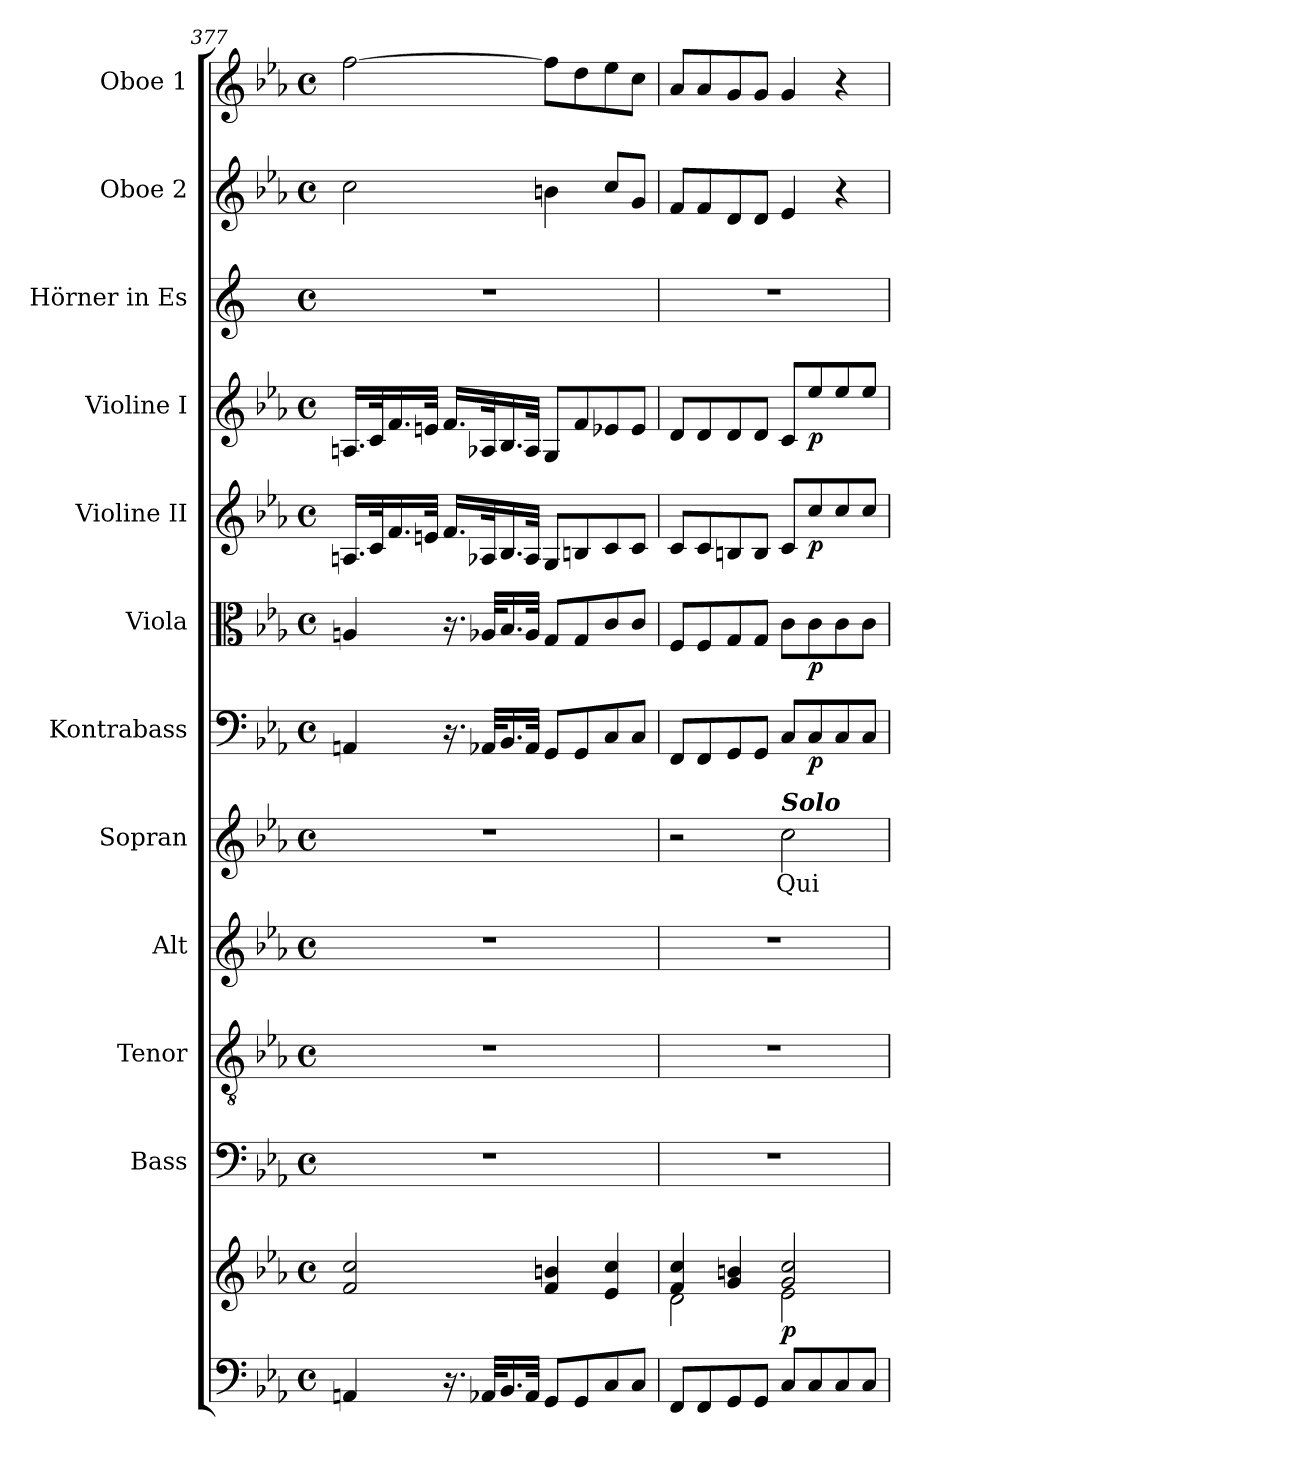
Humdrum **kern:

**kern	**kern	**dynam	**kern	**kern	**kern	**kern	**text	**kern	**dynam	**kern	**dynam	**kern	**dynam	**kern	**dynam	**kern	**kern	**kern
*part12	*part12	*part12	*part11	*part10	*part9	*part8	*part8	*part7	*part7	*part6	*part6	*part5	*part5	*part4	*part4	*part3	*part2	*part1
*staff13	*staff12	*staff12/13	*staff11	*staff10	*staff9	*staff8	*staff8	*staff7	*staff7	*staff6	*staff6	*staff5	*staff5	*staff4	*staff4	*staff3	*staff2	*staff1
*	*	*	*I"Bass	*I"Tenor	*I"Alt	*I"Sopran	*	*I"Kontrabass	*	*I"Viola	*	*I"Violine II	*	*I"Violine I	*	*I"Hörner in Es	*I"Oboe 2	*I"Oboe 1
*	*	*	*I'B.	*I'T.	*I'A.	*I'S.	*	*I'Kb.	*	*I'Vla.	*	*I'Vl. II	*	*I'Vl. I	*	*	*I'Ob. 2	*I'Ob. 1
*clefF4	*clefG2	*	*clefF4	*clefGv2	*clefG2	*clefG2	*	*clefF4	*	*clefC3	*	*clefG2	*	*clefG2	*	*clefG2	*clefG2	*clefG2
*	*	*	*	*	*	*	*	*ITrd7c12	*	*	*	*	*	*	*	*ITrd5c9	*	*
*k[b-e-a-]	*k[b-e-a-]	*	*k[b-e-a-]	*k[b-e-a-]	*k[b-e-a-]	*k[b-e-a-]	*	*k[b-e-a-]	*	*k[b-e-a-]	*	*k[b-e-a-]	*	*k[b-e-a-]	*	*k[b-e-a-]	*k[b-e-a-]	*k[b-e-a-]
*E-:	*E-:	*	*E-:	*E-:	*E-:	*E-:	*	*E-:	*	*E-:	*	*E-:	*	*E-:	*	*E-:	*E-:	*E-:
*M4/4	*M4/4	*	*M4/4	*M4/4	*M4/4	*M4/4	*	*M4/4	*	*M4/4	*	*M4/4	*	*M4/4	*	*M4/4	*M4/4	*M4/4
*met(c)	*met(c)	*	*met(c)	*met(c)	*met(c)	*met(c)	*	*met(c)	*	*met(c)	*	*met(c)	*	*met(c)	*	*met(c)	*met(c)	*met(c)
=377	=377	=377	=377	=377	=377	=377	=377	=377	=377	=377	=377	=377	=377	=377	=377	=377	=377	=377
4AAn/	2f/ 2cc/	.	1r	1r	1r	1r	.	4AAAn/	.	4An/	.	16.An/LL	.	16.An/LL	.	1r	2cc\	[2ff\
.	.	.	.	.	.	.	.	.	.	.	.	32c/k	.	32c/k	.	.	.	.
.	.	.	.	.	.	.	.	.	.	.	.	16.f/	.	16.f/	.	.	.	.
.	.	.	.	.	.	.	.	.	.	.	.	32en/JJk	.	32en/JJk	.	.	.	.
16.r	.	.	.	.	.	.	.	16.r	.	16.r	.	16.f/LL	.	16.f/LL	.	.	.	.
32AA-X/KLL	.	.	.	.	.	.	.	32AAA-X/KLL	.	32A-X/KLL	.	32A-X/k	.	32A-X/k	.	.	.	.
16.BB-/	.	.	.	.	.	.	.	16.BBB-/	.	16.B-/	.	16.B-/	.	16.B-/	.	.	.	.
32AA-/JJk	.	.	.	.	.	.	.	32AAA-/JJk	.	32A-/JJk	.	32A-/JJk	.	32A-/JJk	.	.	.	.
8GG/L	4f/ 4bn/	.	.	.	.	.	.	8GGG/L	.	8G/L	.	8G/L	.	8G/L	.	.	4bn\	8ff\L]
8GG/	.	.	.	.	.	.	.	8GGG/	.	8G/	.	8Bn/	.	8f/	.	.	.	8dd\
8C/	4e-/ 4cc/	.	.	.	.	.	.	8CC/	.	8c/	.	8c/	.	8e-X/	.	.	8cc/L	8ee-\
8C/J	.	.	.	.	.	.	.	8CC/J	.	8c/J	.	8c/J	.	8e-/J	.	.	8g/J	8cc\J
!!LO:PB:g=z
=378	=378	=378	=378	=378	=378	=378	=378	=378	=378	=378	=378	=378	=378	=378	=378	=378	=378	=378
*	*^	*	*	*	*	*	*	*	*	*	*	*	*	*	*	*	*	*
8FF/L	4f/ 4cc/	2d\	.	1r	1r	1r	2r	.	8FFF/L	.	8F/L	.	8c/L	.	8d/L	.	1r	8f/L	8a-/L
8FF/	.	.	.	.	.	.	.	.	8FFF/	.	8F/	.	8c/	.	8d/	.	.	8f/	8a-/
8GG/	4g/ 4bn/	.	.	.	.	.	.	.	8GGG/	.	8G/	.	8Bn/	.	8d/	.	.	8d/	8g/
8GG/J	.	.	.	.	.	.	.	.	8GGG/J	.	8G/J	.	8B/J	.	8d/J	.	.	8d/J	8g/J
!	!	!	!	!	!	!	!LO:TX:a:Bi:t=Solo	!	!	!	!	!	!	!	!	!	!	!	!
!	!	!	!LO:DY:b	!	!	!	!	!LO:LY:b	!	!	!	!	!	!	!	!	!	!	!
8C/L	2g/ 2cc/	2e-\	p	.	.	.	2cc\	Qui	8CC/L	.	8c\L	.	8c/L	.	8c/L	.	.	4e-/	4g/
!	!	!	!	!	!	!	!	!	!	!LO:DY:b	!	!LO:DY:b	!	!LO:DY:b	!	!LO:DY:b	!	!	!
8C/	.	.	.	.	.	.	.	.	8CC/	p	8c\	p	8cc/	p	8ee-/	p	.	.	.
8C/	.	.	.	.	.	.	.	.	8CC/	.	8c\	.	8cc/	.	8ee-/	.	.	4r	4r
8C/J	.	.	.	.	.	.	.	.	8CC/J	.	8c\J	.	8cc/J	.	8ee-/J	.	.	.	.
*	*v	*v	*	*	*	*	*	*	*	*	*	*	*	*	*	*	*	*	*
=	=	=	=	=	=	=	=	=	=	=	=	=	=	=	=	=	=	=
*-	*-	*-	*-	*-	*-	*-	*-	*-	*-	*-	*-	*-	*-	*-	*-	*-	*-	*-
